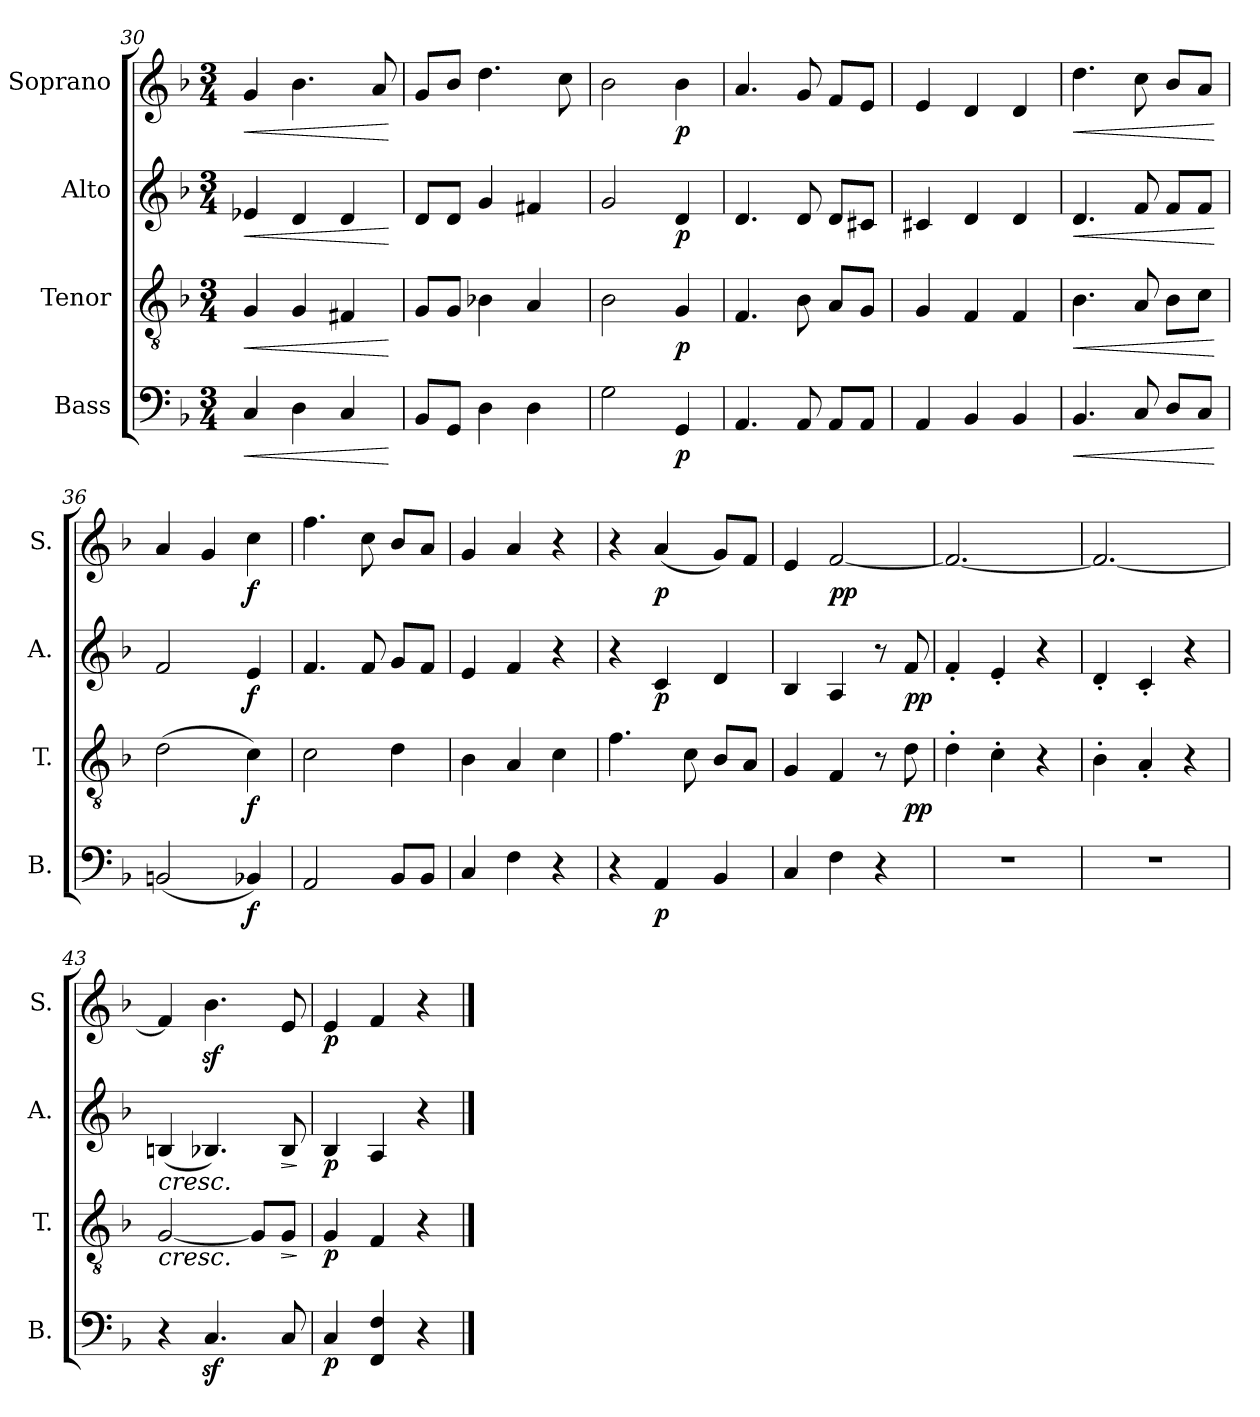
**kern	**dynam	**kern	**dynam	**kern	**dynam	**kern	**dynam
*part4	*part4	*part3	*part3	*part2	*part2	*part1	*part1
*staff4	*staff4	*staff3	*staff3	*staff2	*staff2	*staff1	*staff1
*I"Bass	*	*I"Tenor	*	*I"Alto	*	*I"Soprano	*
*I'B.	*	*I'T.	*	*I'A.	*	*I'S.	*
*clefF4	*	*clefGv2	*	*clefG2	*	*clefG2	*
*k[b-]	*	*k[b-]	*	*k[b-]	*	*k[b-]	*
*M3/4	*	*M3/4	*	*M3/4	*	*M3/4	*
=30	=30	=30	=30	=30	=30	=30	=30
!	!LO:HP:b	!	!LO:HP:b	!	!LO:HP:b	!	!LO:HP:b
4C/	<	4G/	<	4e-X/	<	4g/	<
4D\	.	4G/	.	4d/	.	4.b-\	.
4C/	.	4F#X/	.	4d/	.	.	.
.	.	.	.	.	.	8a/	.
.	[	.	[	.	[	.	[
!!LO:LB:g=z
=31	=31	=31	=31	=31	=31	=31	=31
8BB-/L	.	8G/L	.	8d/L	.	8g/L	.
8GG/J	.	8G/J	.	8d/J	.	8b-/J	.
4D\	.	4B-X\	.	4g/	.	4.dd\	.
4D\	.	4A/	.	4f#X/	.	.	.
.	.	.	.	.	.	8cc\	.
=32	=32	=32	=32	=32	=32	=32	=32
2G\	.	2B-\	.	2g/	.	2b-\	.
!	!LO:DY:b	!	!LO:DY:b	!	!LO:DY:b	!	!LO:DY:b
4GG/	p	4G/	p	4d/	p	4b-\	p
=33	=33	=33	=33	=33	=33	=33	=33
4.AA/	.	4.F/	.	4.d/	.	4.a/	.
8AA/	.	8B-\	.	8d/	.	8g/	.
8AA/L	.	8A/L	.	8d/L	.	8f/L	.
8AA/J	.	8G/J	.	8c#X/J	.	8e/J	.
=34	=34	=34	=34	=34	=34	=34	=34
4AA/	.	4G/	.	4c#X/	.	4e/	.
4BB-/	.	4F/	.	4d/	.	4d/	.
4BB-/	.	4F/	.	4d/	.	4d/	.
=35	=35	=35	=35	=35	=35	=35	=35
!	!LO:HP:b	!	!LO:HP:b	!	!LO:HP:b	!	!LO:HP:b
4.BB-/	<	4.B-\	<	4.d/	<	4.dd\	<
8C/	.	8A/	.	8f/	.	8cc\	.
8D/L	.	8B-\L	.	8f/L	.	8b-/L	.
8C/J	.	8c\J	.	8f/J	.	8a/J	.
.	[	.	[	.	[	.	[
=36	=36	=36	=36	=36	=36	=36	=36
(2BBn/	.	(2d\	.	2f/	.	4a/	.
.	.	.	.	.	.	4g/	.
!	!LO:DY:b	!	!LO:DY:b	!	!LO:DY:b	!	!LO:DY:b
4BB-X/)	f	4c\)	f	4e/	f	4cc\	f
=37	=37	=37	=37	=37	=37	=37	=37
2AA/	.	2c\	.	4.f/	.	4.ff\	.
.	.	.	.	8f/	.	8cc\	.
8BB-/L	.	4d\	.	8g/L	.	8b-/L	.
8BB-/J	.	.	.	8f/J	.	8a/J	.
=38	=38	=38	=38	=38	=38	=38	=38
4C/	.	4B-\	.	4e/	.	4g/	.
4F\	.	4A/	.	4f/	.	4a/	.
4r	.	4c\	.	4r	.	4r	.
!!LO:PB:g=z
=39	=39	=39	=39	=39	=39	=39	=39
4r	.	4.f\	.	4r	.	4r	.
!	!LO:DY:b	!	!	!	!LO:DY:b	!	!LO:DY:b
4AA/	p	.	.	4c/	p	(4a/	p
.	.	8c\	.	.	.	.	.
4BB-/	.	8B-/L	.	4d/	.	8g/L)	.
.	.	8A/J	.	.	.	8f/J	.
=40	=40	=40	=40	=40	=40	=40	=40
4C/	.	4G/	.	4B-/	.	4e/	.
!	!	!	!	!	!	!	!LO:DY:b
4F\	.	4F/	.	4A/	.	[2f/	pp
4r	.	8r	.	8r	.	.	.
!	!	!	!LO:DY:b	!	!LO:DY:b	!	!
.	.	8d\	pp	8f/	pp	.	.
=41	=41	=41	=41	=41	=41	=41	=41
2.r	.	4d'\	.	4f'/	.	2.f/_	.
.	.	4c'\	.	4e'/	.	.	.
.	.	4r	.	4r	.	.	.
=42	=42	=42	=42	=42	=42	=42	=42
2.r	.	4B-'\	.	4d'/	.	2.f/_	.
.	.	4A'/	.	4c'/	.	.	.
.	.	4r	.	4r	.	.	.
=43	=43	=43	=43	=43	=43	=43	=43
!	!	!	!LO:HP:b	!	!LO:HP:b	!	!
4r	.	[2G/	<	(4Bn/	<	4f/]	.
4.Cz</	.	.	.	4.B-X/)	.	4.b-z<\	.
.	.	8G/L]	.	.	.	.	.
!	!	!	!LO:HP:b	!	!LO:HP:b	!	!
8C/	.	8G/J	>	8B-/	>	8e/	.
.	.	.	[ ]	.	[ ]	.	.
=44	=44	=44	=44	=44	=44	=44	=44
!	!LO:DY:b	!	!LO:DY:b	!	!LO:DY:b	!	!LO:DY:b
4C/	p	4G/	p	4B-/	p	4e/	p
4FF/ 4F/	.	4F/	.	4A/	.	4f/	.
4r	.	4r	.	4r	.	4r	.
==	==	==	==	==	==	==	==
*-	*-	*-	*-	*-	*-	*-	*-
